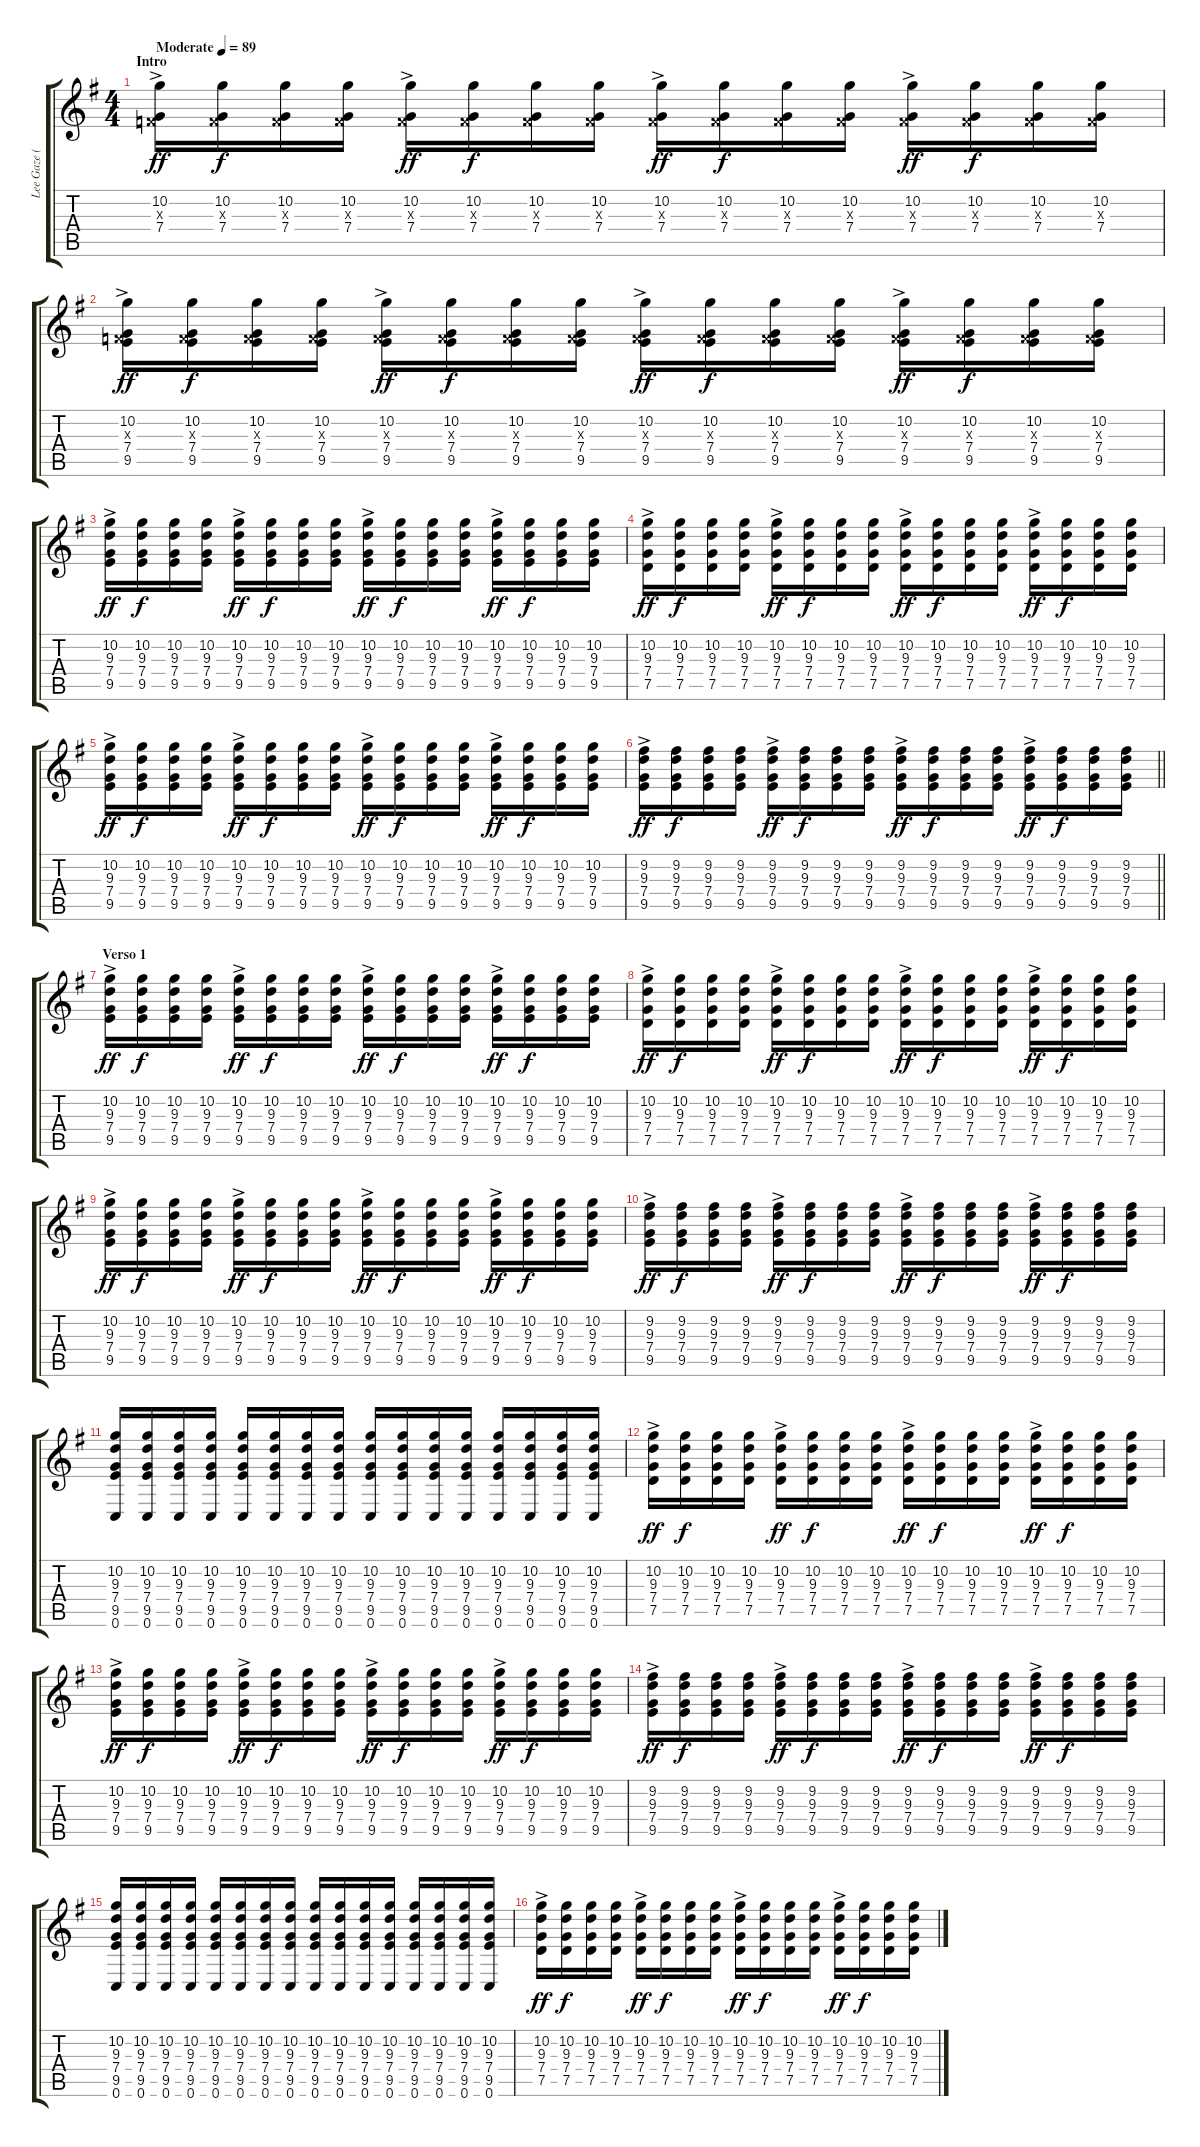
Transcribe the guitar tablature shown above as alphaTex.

\track ("Lee Gaze (Guitarra Lider)" "Lee Gaze (") {instrument electricguitarclean}
\staff {score tabs}
\tuning (D4 A3 F3 C3 G2 C2) {hide}
\ts (4 4)
\section ("" "Intro")
\tempo (89 "Moderate")
\clef g2
\ks g
(10.2{ac} 0.3{x} 7.4{ac}).16{dy ff instrument electricguitarclean} (10.2 0.3{x} 7.4).16{dy f} (10.2 0.3{x} 7.4).16 (10.2 0.3{x} 7.4).16 (10.2{ac} 0.3{x} 7.4{ac}).16{dy ff} (10.2 0.3{x} 7.4).16{dy f} (10.2 0.3{x} 7.4).16 (10.2 0.3{x} 7.4).16 (10.2{ac} 0.3{x} 7.4{ac}).16{dy ff} (10.2 0.3{x} 7.4).16{dy f} (10.2 0.3{x} 7.4).16 (10.2 0.3{x} 7.4).16 (10.2{ac} 0.3{x} 7.4{ac}).16{dy ff} (10.2 0.3{x} 7.4).16{dy f} (10.2 0.3{x} 7.4).16 (10.2 0.3{x} 7.4).16 |
(10.2{ac} 0.3{x} 7.4{ac} 9.5{ac}).16{dy ff} (10.2 0.3{x} 7.4 9.5).16{dy f} (10.2 0.3{x} 7.4 9.5).16 (10.2 0.3{x} 7.4 9.5).16 (10.2{ac} 0.3{x} 7.4{ac} 9.5{ac}).16{dy ff} (10.2 0.3{x} 7.4 9.5).16{dy f} (10.2 0.3{x} 7.4 9.5).16 (10.2 0.3{x} 7.4 9.5).16 (10.2{ac} 0.3{x} 7.4{ac} 9.5{ac}).16{dy ff} (10.2 0.3{x} 7.4 9.5).16{dy f} (10.2 0.3{x} 7.4 9.5).16 (10.2 0.3{x} 7.4 9.5).16 (10.2{ac} 0.3{x} 7.4{ac} 9.5{ac}).16{dy ff} (10.2 0.3{x} 7.4 9.5).16{dy f} (10.2 0.3{x} 7.4 9.5).16 (10.2 0.3{x} 7.4 9.5).16 |
(10.2{ac} 9.3{ac} 7.4{ac} 9.5{ac}).16{dy ff} (10.2 9.3 7.4 9.5).16{dy f} (10.2 9.3 7.4 9.5).16 (10.2 9.3 7.4 9.5).16 (10.2{ac} 9.3{ac} 7.4{ac} 9.5{ac}).16{dy ff} (10.2 9.3 7.4 9.5).16{dy f} (10.2 9.3 7.4 9.5).16 (10.2 9.3 7.4 9.5).16 (10.2{ac} 9.3{ac} 7.4{ac} 9.5{ac}).16{dy ff} (10.2 9.3 7.4 9.5).16{dy f} (10.2 9.3 7.4 9.5).16 (10.2 9.3 7.4 9.5).16 (10.2{ac} 9.3{ac} 7.4{ac} 9.5{ac}).16{dy ff} (10.2 9.3 7.4 9.5).16{dy f} (10.2 9.3 7.4 9.5).16 (10.2 9.3 7.4 9.5).16 |
(10.2{ac} 9.3{ac} 7.4{ac} 7.5{ac}).16{dy ff} (10.2 9.3 7.4 7.5).16{dy f} (10.2 9.3 7.4 7.5).16 (10.2 9.3 7.4 7.5).16 (10.2{ac} 9.3{ac} 7.4{ac} 7.5{ac}).16{dy ff} (10.2 9.3 7.4 7.5).16{dy f} (10.2 9.3 7.4 7.5).16 (10.2 9.3 7.4 7.5).16 (10.2{ac} 9.3{ac} 7.4{ac} 7.5{ac}).16{dy ff} (10.2 9.3 7.4 7.5).16{dy f} (10.2 9.3 7.4 7.5).16 (10.2 9.3 7.4 7.5).16 (10.2{ac} 9.3{ac} 7.4{ac} 7.5{ac}).16{dy ff} (10.2 9.3 7.4 7.5).16{dy f} (10.2 9.3 7.4 7.5).16 (10.2 9.3 7.4 7.5).16 |
(10.2{ac} 9.3{ac} 7.4{ac} 9.5{ac}).16{dy ff} (10.2 9.3 7.4 9.5).16{dy f} (10.2 9.3 7.4 9.5).16 (10.2 9.3 7.4 9.5).16 (10.2{ac} 9.3{ac} 7.4{ac} 9.5{ac}).16{dy ff} (10.2 9.3 7.4 9.5).16{dy f} (10.2 9.3 7.4 9.5).16 (10.2 9.3 7.4 9.5).16 (10.2{ac} 9.3{ac} 7.4{ac} 9.5{ac}).16{dy ff} (10.2 9.3 7.4 9.5).16{dy f} (10.2 9.3 7.4 9.5).16 (10.2 9.3 7.4 9.5).16 (10.2{ac} 9.3{ac} 7.4{ac} 9.5{ac}).16{dy ff} (10.2 9.3 7.4 9.5).16{dy f} (10.2 9.3 7.4 9.5).16 (10.2 9.3 7.4 9.5).16 |
\barLineRight lightlight
(9.2{ac} 9.3{ac} 7.4{ac} 9.5{ac}).16{dy ff} (9.2 9.3 7.4 9.5).16{dy f} (9.2 9.3 7.4 9.5).16 (9.2 9.3 7.4 9.5).16 (9.2{ac} 9.3{ac} 7.4{ac} 9.5{ac}).16{dy ff} (9.2 9.3 7.4 9.5).16{dy f} (9.2 9.3 7.4 9.5).16 (9.2 9.3 7.4 9.5).16 (9.2{ac} 9.3{ac} 7.4{ac} 9.5{ac}).16{dy ff} (9.2 9.3 7.4 9.5).16{dy f} (9.2 9.3 7.4 9.5).16 (9.2 9.3 7.4 9.5).16 (9.2{ac} 9.3{ac} 7.4{ac} 9.5{ac}).16{dy ff} (9.2 9.3 7.4 9.5).16{dy f} (9.2 9.3 7.4 9.5).16 (9.2 9.3 7.4 9.5).16 |
\section ("" "Verso 1")
(10.2{ac} 9.3{ac} 7.4{ac} 9.5{ac}).16{dy ff} (10.2 9.3 7.4 9.5).16{dy f} (10.2 9.3 7.4 9.5).16 (10.2 9.3 7.4 9.5).16 (10.2{ac} 9.3{ac} 7.4{ac} 9.5{ac}).16{dy ff} (10.2 9.3 7.4 9.5).16{dy f} (10.2 9.3 7.4 9.5).16 (10.2 9.3 7.4 9.5).16 (10.2{ac} 9.3{ac} 7.4{ac} 9.5{ac}).16{dy ff} (10.2 9.3 7.4 9.5).16{dy f} (10.2 9.3 7.4 9.5).16 (10.2 9.3 7.4 9.5).16 (10.2{ac} 9.3{ac} 7.4{ac} 9.5{ac}).16{dy ff} (10.2 9.3 7.4 9.5).16{dy f} (10.2 9.3 7.4 9.5).16 (10.2 9.3 7.4 9.5).16 |
(10.2{ac} 9.3{ac} 7.4{ac} 7.5{ac}).16{dy ff} (10.2 9.3 7.4 7.5).16{dy f} (10.2 9.3 7.4 7.5).16 (10.2 9.3 7.4 7.5).16 (10.2{ac} 9.3{ac} 7.4{ac} 7.5{ac}).16{dy ff} (10.2 9.3 7.4 7.5).16{dy f} (10.2 9.3 7.4 7.5).16 (10.2 9.3 7.4 7.5).16 (10.2{ac} 9.3{ac} 7.4{ac} 7.5{ac}).16{dy ff} (10.2 9.3 7.4 7.5).16{dy f} (10.2 9.3 7.4 7.5).16 (10.2 9.3 7.4 7.5).16 (10.2{ac} 9.3{ac} 7.4{ac} 7.5{ac}).16{dy ff} (10.2 9.3 7.4 7.5).16{dy f} (10.2 9.3 7.4 7.5).16 (10.2 9.3 7.4 7.5).16 |
(10.2{ac} 9.3{ac} 7.4{ac} 9.5{ac}).16{dy ff} (10.2 9.3 7.4 9.5).16{dy f} (10.2 9.3 7.4 9.5).16 (10.2 9.3 7.4 9.5).16 (10.2{ac} 9.3{ac} 7.4{ac} 9.5{ac}).16{dy ff} (10.2 9.3 7.4 9.5).16{dy f} (10.2 9.3 7.4 9.5).16 (10.2 9.3 7.4 9.5).16 (10.2{ac} 9.3{ac} 7.4{ac} 9.5{ac}).16{dy ff} (10.2 9.3 7.4 9.5).16{dy f} (10.2 9.3 7.4 9.5).16 (10.2 9.3 7.4 9.5).16 (10.2{ac} 9.3{ac} 7.4{ac} 9.5{ac}).16{dy ff} (10.2 9.3 7.4 9.5).16{dy f} (10.2 9.3 7.4 9.5).16 (10.2 9.3 7.4 9.5).16 |
(9.2{ac} 9.3{ac} 7.4{ac} 9.5{ac}).16{dy ff} (9.2 9.3 7.4 9.5).16{dy f} (9.2 9.3 7.4 9.5).16 (9.2 9.3 7.4 9.5).16 (9.2{ac} 9.3{ac} 7.4{ac} 9.5{ac}).16{dy ff} (9.2 9.3 7.4 9.5).16{dy f} (9.2 9.3 7.4 9.5).16 (9.2 9.3 7.4 9.5).16 (9.2{ac} 9.3{ac} 7.4{ac} 9.5{ac}).16{dy ff} (9.2 9.3 7.4 9.5).16{dy f} (9.2 9.3 7.4 9.5).16 (9.2 9.3 7.4 9.5).16 (9.2{ac} 9.3{ac} 7.4{ac} 9.5{ac}).16{dy ff} (9.2 9.3 7.4 9.5).16{dy f} (9.2 9.3 7.4 9.5).16 (9.2 9.3 7.4 9.5).16 |
(10.2 9.3 7.4 9.5 0.6).16 (10.2 9.3 7.4 9.5 0.6).16 (10.2 9.3 7.4 9.5 0.6).16 (10.2 9.3 7.4 9.5 0.6).16 (10.2 9.3 7.4 9.5 0.6).16 (10.2 9.3 7.4 9.5 0.6).16 (10.2 9.3 7.4 9.5 0.6).16 (10.2 9.3 7.4 9.5 0.6).16 (10.2 9.3 7.4 9.5 0.6).16 (10.2 9.3 7.4 9.5 0.6).16 (10.2 9.3 7.4 9.5 0.6).16 (10.2 9.3 7.4 9.5 0.6).16 (10.2 9.3 7.4 9.5 0.6).16 (10.2 9.3 7.4 9.5 0.6).16 (10.2 9.3 7.4 9.5 0.6).16 (10.2 9.3 7.4 9.5 0.6).16 |
(10.2{ac} 9.3{ac} 7.4{ac} 7.5{ac}).16{dy ff} (10.2 9.3 7.4 7.5).16{dy f} (10.2 9.3 7.4 7.5).16 (10.2 9.3 7.4 7.5).16 (10.2{ac} 9.3{ac} 7.4{ac} 7.5{ac}).16{dy ff} (10.2 9.3 7.4 7.5).16{dy f} (10.2 9.3 7.4 7.5).16 (10.2 9.3 7.4 7.5).16 (10.2{ac} 9.3{ac} 7.4{ac} 7.5{ac}).16{dy ff} (10.2 9.3 7.4 7.5).16{dy f} (10.2 9.3 7.4 7.5).16 (10.2 9.3 7.4 7.5).16 (10.2{ac} 9.3{ac} 7.4{ac} 7.5{ac}).16{dy ff} (10.2 9.3 7.4 7.5).16{dy f} (10.2 9.3 7.4 7.5).16 (10.2 9.3 7.4 7.5).16 |
(10.2{ac} 9.3{ac} 7.4{ac} 9.5{ac}).16{dy ff} (10.2 9.3 7.4 9.5).16{dy f} (10.2 9.3 7.4 9.5).16 (10.2 9.3 7.4 9.5).16 (10.2{ac} 9.3{ac} 7.4{ac} 9.5{ac}).16{dy ff} (10.2 9.3 7.4 9.5).16{dy f} (10.2 9.3 7.4 9.5).16 (10.2 9.3 7.4 9.5).16 (10.2{ac} 9.3{ac} 7.4{ac} 9.5{ac}).16{dy ff} (10.2 9.3 7.4 9.5).16{dy f} (10.2 9.3 7.4 9.5).16 (10.2 9.3 7.4 9.5).16 (10.2{ac} 9.3{ac} 7.4{ac} 9.5{ac}).16{dy ff} (10.2 9.3 7.4 9.5).16{dy f} (10.2 9.3 7.4 9.5).16 (10.2 9.3 7.4 9.5).16 |
(9.2{ac} 9.3{ac} 7.4{ac} 9.5{ac}).16{dy ff} (9.2 9.3 7.4 9.5).16{dy f} (9.2 9.3 7.4 9.5).16 (9.2 9.3 7.4 9.5).16 (9.2{ac} 9.3{ac} 7.4{ac} 9.5{ac}).16{dy ff} (9.2 9.3 7.4 9.5).16{dy f} (9.2 9.3 7.4 9.5).16 (9.2 9.3 7.4 9.5).16 (9.2{ac} 9.3{ac} 7.4{ac} 9.5{ac}).16{dy ff} (9.2 9.3 7.4 9.5).16{dy f} (9.2 9.3 7.4 9.5).16 (9.2 9.3 7.4 9.5).16 (9.2{ac} 9.3{ac} 7.4{ac} 9.5{ac}).16{dy ff} (9.2 9.3 7.4 9.5).16{dy f} (9.2 9.3 7.4 9.5).16 (9.2 9.3 7.4 9.5).16 |
(10.2 9.3 7.4 9.5 0.6).16 (10.2 9.3 7.4 9.5 0.6).16 (10.2 9.3 7.4 9.5 0.6).16 (10.2 9.3 7.4 9.5 0.6).16 (10.2 9.3 7.4 9.5 0.6).16 (10.2 9.3 7.4 9.5 0.6).16 (10.2 9.3 7.4 9.5 0.6).16 (10.2 9.3 7.4 9.5 0.6).16 (10.2 9.3 7.4 9.5 0.6).16 (10.2 9.3 7.4 9.5 0.6).16 (10.2 9.3 7.4 9.5 0.6).16 (10.2 9.3 7.4 9.5 0.6).16 (10.2 9.3 7.4 9.5 0.6).16 (10.2 9.3 7.4 9.5 0.6).16 (10.2 9.3 7.4 9.5 0.6).16 (10.2 9.3 7.4 9.5 0.6).16 |
(10.2{ac} 9.3{ac} 7.4{ac} 7.5{ac}).16{dy ff} (10.2 9.3 7.4 7.5).16{dy f} (10.2 9.3 7.4 7.5).16 (10.2 9.3 7.4 7.5).16 (10.2{ac} 9.3{ac} 7.4{ac} 7.5{ac}).16{dy ff} (10.2 9.3 7.4 7.5).16{dy f} (10.2 9.3 7.4 7.5).16 (10.2 9.3 7.4 7.5).16 (10.2{ac} 9.3{ac} 7.4{ac} 7.5{ac}).16{dy ff} (10.2 9.3 7.4 7.5).16{dy f} (10.2 9.3 7.4 7.5).16 (10.2 9.3 7.4 7.5).16 (10.2{ac} 9.3{ac} 7.4{ac} 7.5{ac}).16{dy ff} (10.2 9.3 7.4 7.5).16{dy f} (10.2 9.3 7.4 7.5).16 (10.2 9.3 7.4 7.5).16
